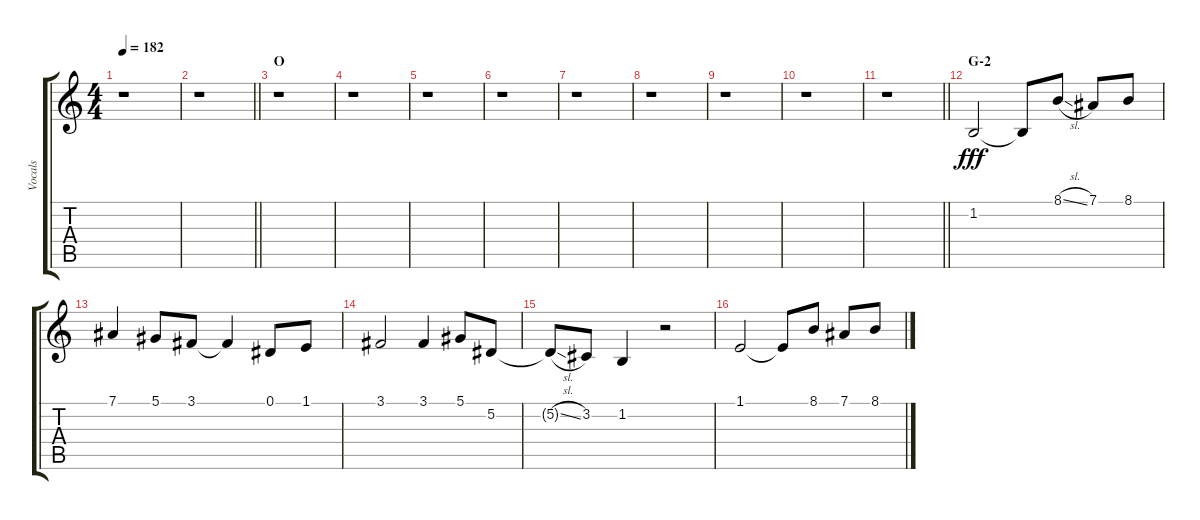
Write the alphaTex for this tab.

\track ("Vocals" "Vocals") {instrument voiceoohs}
\staff {score tabs}
\tuning (Eb4 Bb3 Gb3 Db3 Ab2 Eb2) {hide}
\ts (4 4)
\tempo 182
\clef g2
\ks c
r.1{dy ff} |
\barLineRight lightlight
r.1 |
\section ("" "O")
r.1 |
r.1 |
r.1 |
r.1 |
r.1 |
r.1 |
r.1 |
r.1 |
\barLineRight lightlight
r.1 |
\section ("" "G-2")
1.2.2{dy fff} 1.2{t}.8 8.1{sl}.8 7.1.8 8.1.8 |
7.1.4 5.1.8 3.1.8 3.1{t}.4 0.1.8 1.1.8 |
3.1.2 3.1.4 5.1.8 5.2.8 |
5.2{sl t}.8 3.2.8 1.2.4 r.2 |
1.1.2 1.1{t}.8 8.1.8 7.1.8 8.1.8
